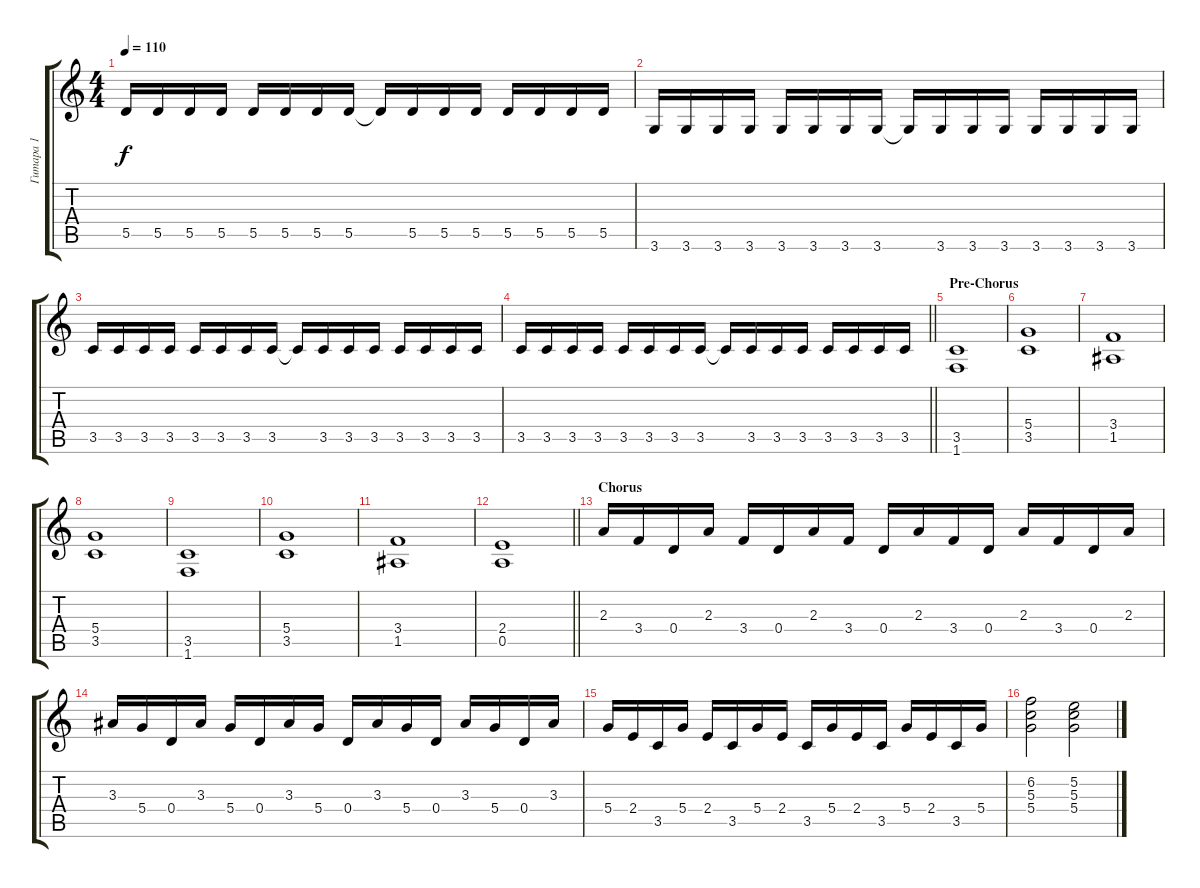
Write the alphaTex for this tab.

\track ("Гитара 1" "Гитара 1") {instrument overdrivenguitar}
\staff {score tabs}
\tuning (E4 B3 G3 D3 A2 E2) {hide}
\ts (4 4)
\tempo 110
\clef g2
\ks c
5.5.16{dy f volume 10} 5.5.16 5.5.16 5.5.16 5.5.16 5.5.16 5.5.16 5.5.16 5.5{t}.16 5.5.16 5.5.16 5.5.16 5.5.16 5.5.16 5.5.16 5.5.16 |
3.6.16 3.6.16 3.6.16 3.6.16 3.6.16 3.6.16 3.6.16 3.6.16 3.6{t}.16 3.6.16 3.6.16 3.6.16 3.6.16 3.6.16 3.6.16 3.6.16 |
3.5.16 3.5.16 3.5.16 3.5.16 3.5.16 3.5.16 3.5.16 3.5.16 3.5{t}.16 3.5.16 3.5.16 3.5.16 3.5.16 3.5.16 3.5.16 3.5.16 |
\barLineRight lightlight
3.5.16 3.5.16 3.5.16 3.5.16 3.5.16 3.5.16 3.5.16 3.5.16 3.5{t}.16 3.5.16 3.5.16 3.5.16 3.5.16 3.5.16 3.5.16 3.5.16 |
\section ("" "Pre-Chorus")
(3.5 1.6).1 |
(5.4 3.5).1 |
(3.4 1.5).1 |
(5.4 3.5).1 |
(3.5 1.6).1 |
(5.4 3.5).1 |
(3.4 1.5).1 |
\barLineRight lightlight
(2.4 0.5).1 |
\section ("" "Chorus")
2.3.16 3.4.16 0.4.16 2.3.16 3.4.16 0.4.16 2.3.16 3.4.16 0.4.16 2.3.16 3.4.16 0.4.16 2.3.16 3.4.16 0.4.16 2.3.16 |
3.3.16 5.4.16 0.4.16 3.3.16 5.4.16 0.4.16 3.3.16 5.4.16 0.4.16 3.3.16 5.4.16 0.4.16 3.3.16 5.4.16 0.4.16 3.3.16 |
5.4.16 2.4.16 3.5.16 5.4.16 2.4.16 3.5.16 5.4.16 2.4.16 3.5.16 5.4.16 2.4.16 3.5.16 5.4.16 2.4.16 3.5.16 5.4.16 |
(6.2 5.3 5.4).2 (5.2 5.3 5.4).2
